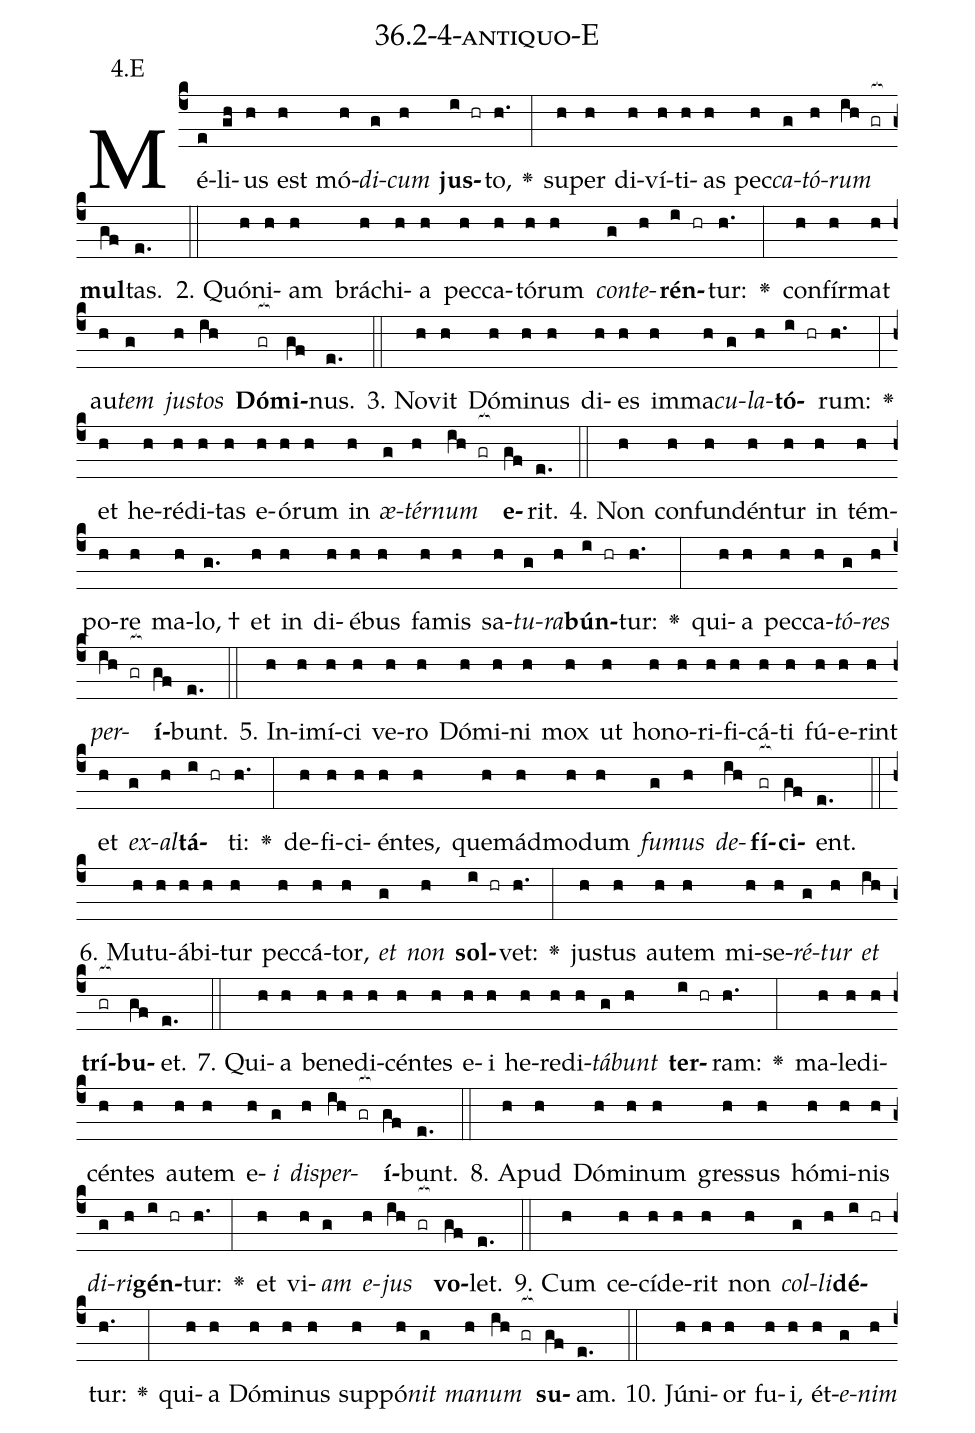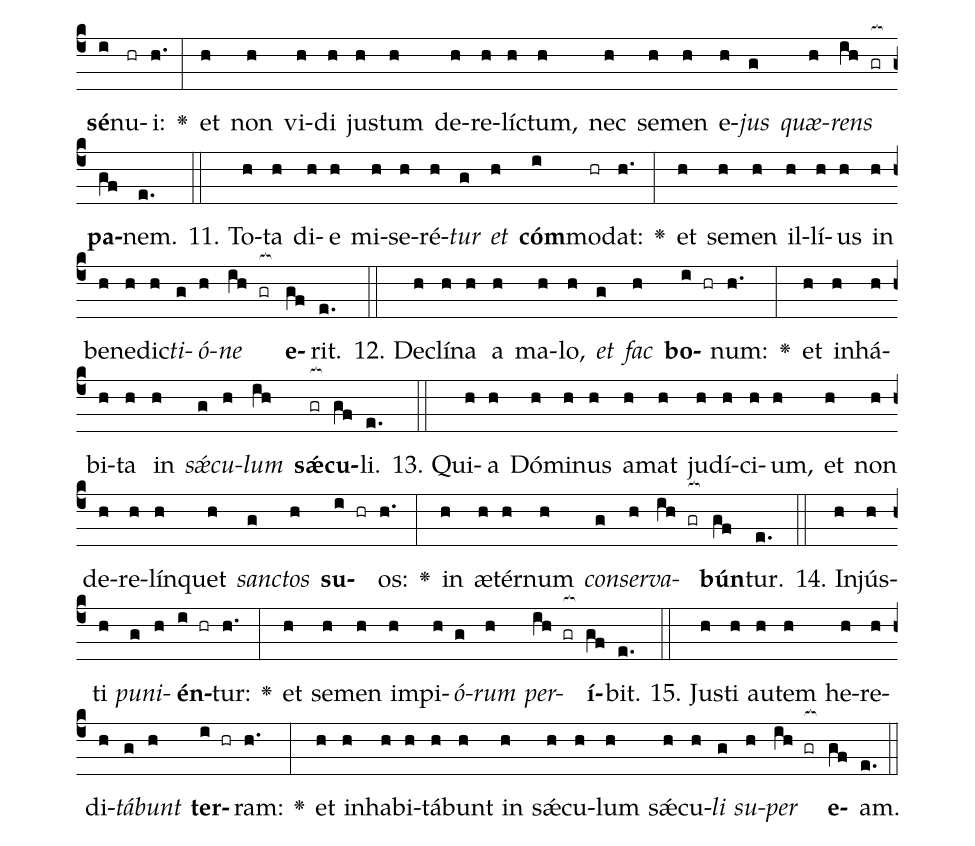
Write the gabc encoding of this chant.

name: 36.2-4-antiquo-E;
annotation: 4.E;
%%
(c4)Mé(e)li(gh)us(h) est(h) mó(h)<i>di</i>(g)<i>cum</i>(h) <b>jus</b>(i hr)to,(h.) <v>\greheightstar</v>(:) su(h)per(h) di(h)ví(h)ti(h)as(h) pec(h)<i>ca</i>(g)<i>tó</i>(h)<i>rum</i>(ih gr[ocb:1{]) <b>mul</b>(gf[ocb:0}])tas.(e.) (::)
2. Quón(h)i(h)am(h) brá(h)chi(h)a(h) pec(h)ca(h)tó(h)rum(h) <i>con</i>(g)<i>te</i>(h)<b>rén</b>(i hr)tur:(h.) <v>\greheightstar</v>(:) con(h)fír(h)mat(h) au(h)<i>tem</i>(g) <i>jus</i>(h)<i>tos</i>(ih) <b>Dó</b>(gr[ocb:1{])<b>mi</b>(gf[ocb:0}])nus.(e.) (::)
3. No(h)vit(h) Dó(h)mi(h)nus(h) di(h)es(h) im(h)ma(h)<i>cu</i>(g)<i>la</i>(h)<b>tó</b>(i hr)rum:(h.) <v>\greheightstar</v>(:) et(h) he(h)ré(h)di(h)tas(h) e(h)ó(h)rum(h) in(h) <i>æ</i>(g)<i>tér</i>(h)<i>num</i>(ih gr[ocb:1{]) <b>e</b>(gf[ocb:0}])rit.(e.) (::)
4. Non(h) con(h)fun(h)dén(h)tur(h) in(h) tém(h)po(h)re(h) ma(h)lo, †(g.) et(h) in(h) di(h)é(h)bus(h) fa(h)mis(h) sa(h)<i>tu</i>(g)<i>ra</i>(h)<b>bún</b>(i hr)tur:(h.) <v>\greheightstar</v>(:) qui(h)a(h) pec(h)ca(h)<i>tó</i>(g)<i>res</i>(h) <i>per</i>(ih gr[ocb:1{])<b>í</b>(gf[ocb:0}])bunt.(e.) (::)
5. In(h)i(h)mí(h)ci(h) ve(h)ro(h) Dó(h)mi(h)ni(h) mox(h) ut(h) ho(h)no(h)ri(h)fi(h)cá(h)ti(h) fú(h)e(h)rint(h) et(h) <i>ex</i>(g)<i>al</i>(h)<b>tá</b>(i hr)ti:(h.) <v>\greheightstar</v>(:) de(h)fi(h)ci(h)én(h)tes,(h) quem(h)ád(h)mo(h)dum(h) <i>fu</i>(g)<i>mus</i>(h) <i>de</i>(ih)<b>fí</b>(gr[ocb:1{])<b>ci</b>(gf[ocb:0}])ent.(e.) (::)
6. Mu(h)tu(h)á(h)bi(h)tur(h) pec(h)cá(h)tor,(h) <i>et</i>(g) <i>non</i>(h) <b>sol</b>(i hr)vet:(h.) <v>\greheightstar</v>(:) jus(h)tus(h) au(h)tem(h) mi(h)se(h)<i>ré</i>(g)<i>tur</i>(h) <i>et</i>(ih) <b>trí</b>(gr[ocb:1{])<b>bu</b>(gf[ocb:0}])et.(e.) (::)
7. Qui(h)a(h) be(h)ne(h)di(h)cén(h)tes(h) e(h)i(h) he(h)re(h)di(h)<i>tá</i>(g)<i>bunt</i>(h) <b>ter</b>(i hr)ram:(h.) <v>\greheightstar</v>(:) ma(h)le(h)di(h)cén(h)tes(h) au(h)tem(h) e(h)<i>i</i>(g) <i>dis</i>(h)<i>per</i>(ih gr[ocb:1{])<b>í</b>(gf[ocb:0}])bunt.(e.) (::)
8. A(h)pud(h) Dó(h)mi(h)num(h) gres(h)sus(h) hó(h)mi(h)nis(h) <i>di</i>(g)<i>ri</i>(h)<b>gén</b>(i hr)tur:(h.) <v>\greheightstar</v>(:) et(h) vi(h)<i>am</i>(g) <i>e</i>(h)<i>jus</i>(ih gr[ocb:1{]) <b>vo</b>(gf[ocb:0}])let.(e.) (::)
9. Cum(h) ce(h)cí(h)de(h)rit(h) non(h) <i>col</i>(g)<i>li</i>(h)<b>dé</b>(i hr)tur:(h.) <v>\greheightstar</v>(:) qui(h)a(h) Dó(h)mi(h)nus(h) sup(h)pó(h)<i>nit</i>(g) <i>ma</i>(h)<i>num</i>(ih gr[ocb:1{]) <b>su</b>(gf[ocb:0}])am.(e.) (::)
10. Jú(h)ni(h)or(h) fu(h)i,(h) ét(h)<i>e</i>(g)<i>nim</i>(h) <b>sé</b>(i)nu(hr)i:(h.) <v>\greheightstar</v>(:) et(h) non(h) vi(h)di(h) jus(h)tum(h) de(h)re(h)líc(h)tum,(h) nec(h) se(h)men(h) e(h)<i>jus</i>(g) <i>quæ</i>(h)<i>rens</i>(ih gr[ocb:1{]) <b>pa</b>(gf[ocb:0}])nem.(e.) (::)
11. To(h)ta(h) di(h)e(h) mi(h)se(h)ré(h)<i>tur</i>(g) <i>et</i>(h) <b>cóm</b>(i)mo(hr)dat:(h.) <v>\greheightstar</v>(:) et(h) se(h)men(h) il(h)lí(h)us(h) in(h) be(h)ne(h)dic(h)<i>ti</i>(g)<i>ó</i>(h)<i>ne</i>(ih gr[ocb:1{]) <b>e</b>(gf[ocb:0}])rit.(e.) (::)
12. De(h)clí(h)na(h) a(h) ma(h)lo,(h) <i>et</i>(g) <i>fac</i>(h) <b>bo</b>(i hr)num:(h.) <v>\greheightstar</v>(:) et(h) in(h)há(h)bi(h)ta(h) in(h) <i>sǽ</i>(g)<i>cu</i>(h)<i>lum</i>(ih) <b>sǽ</b>(gr[ocb:1{])<b>cu</b>(gf[ocb:0}])li.(e.) (::)
13. Qui(h)a(h) Dó(h)mi(h)nus(h) a(h)mat(h) ju(h)dí(h)ci(h)um,(h) et(h) non(h) de(h)re(h)lín(h)quet(h) <i>sanc</i>(g)<i>tos</i>(h) <b>su</b>(i hr)os:(h.) <v>\greheightstar</v>(:) in(h) æ(h)tér(h)num(h) <i>con</i>(g)<i>ser</i>(h)<i>va</i>(ih gr[ocb:1{])<b>bún</b>(gf[ocb:0}])tur.(e.) (::)
14. In(h)jús(h)ti(h) <i>pu</i>(g)<i>ni</i>(h)<b>én</b>(i hr)tur:(h.) <v>\greheightstar</v>(:) et(h) se(h)men(h) im(h)pi(h)<i>ó</i>(g)<i>rum</i>(h) <i>per</i>(ih gr[ocb:1{])<b>í</b>(gf[ocb:0}])bit.(e.) (::)
15. Jus(h)ti(h) au(h)tem(h) he(h)re(h)di(h)<i>tá</i>(g)<i>bunt</i>(h) <b>ter</b>(i hr)ram:(h.) <v>\greheightstar</v>(:) et(h) in(h)ha(h)bi(h)tá(h)bunt(h) in(h) sǽ(h)cu(h)lum(h) sǽ(h)cu(h)<i>li</i>(g) <i>su</i>(h)<i>per</i>(ih gr[ocb:1{]) <b>e</b>(gf[ocb:0}])am.(e.) (::)
